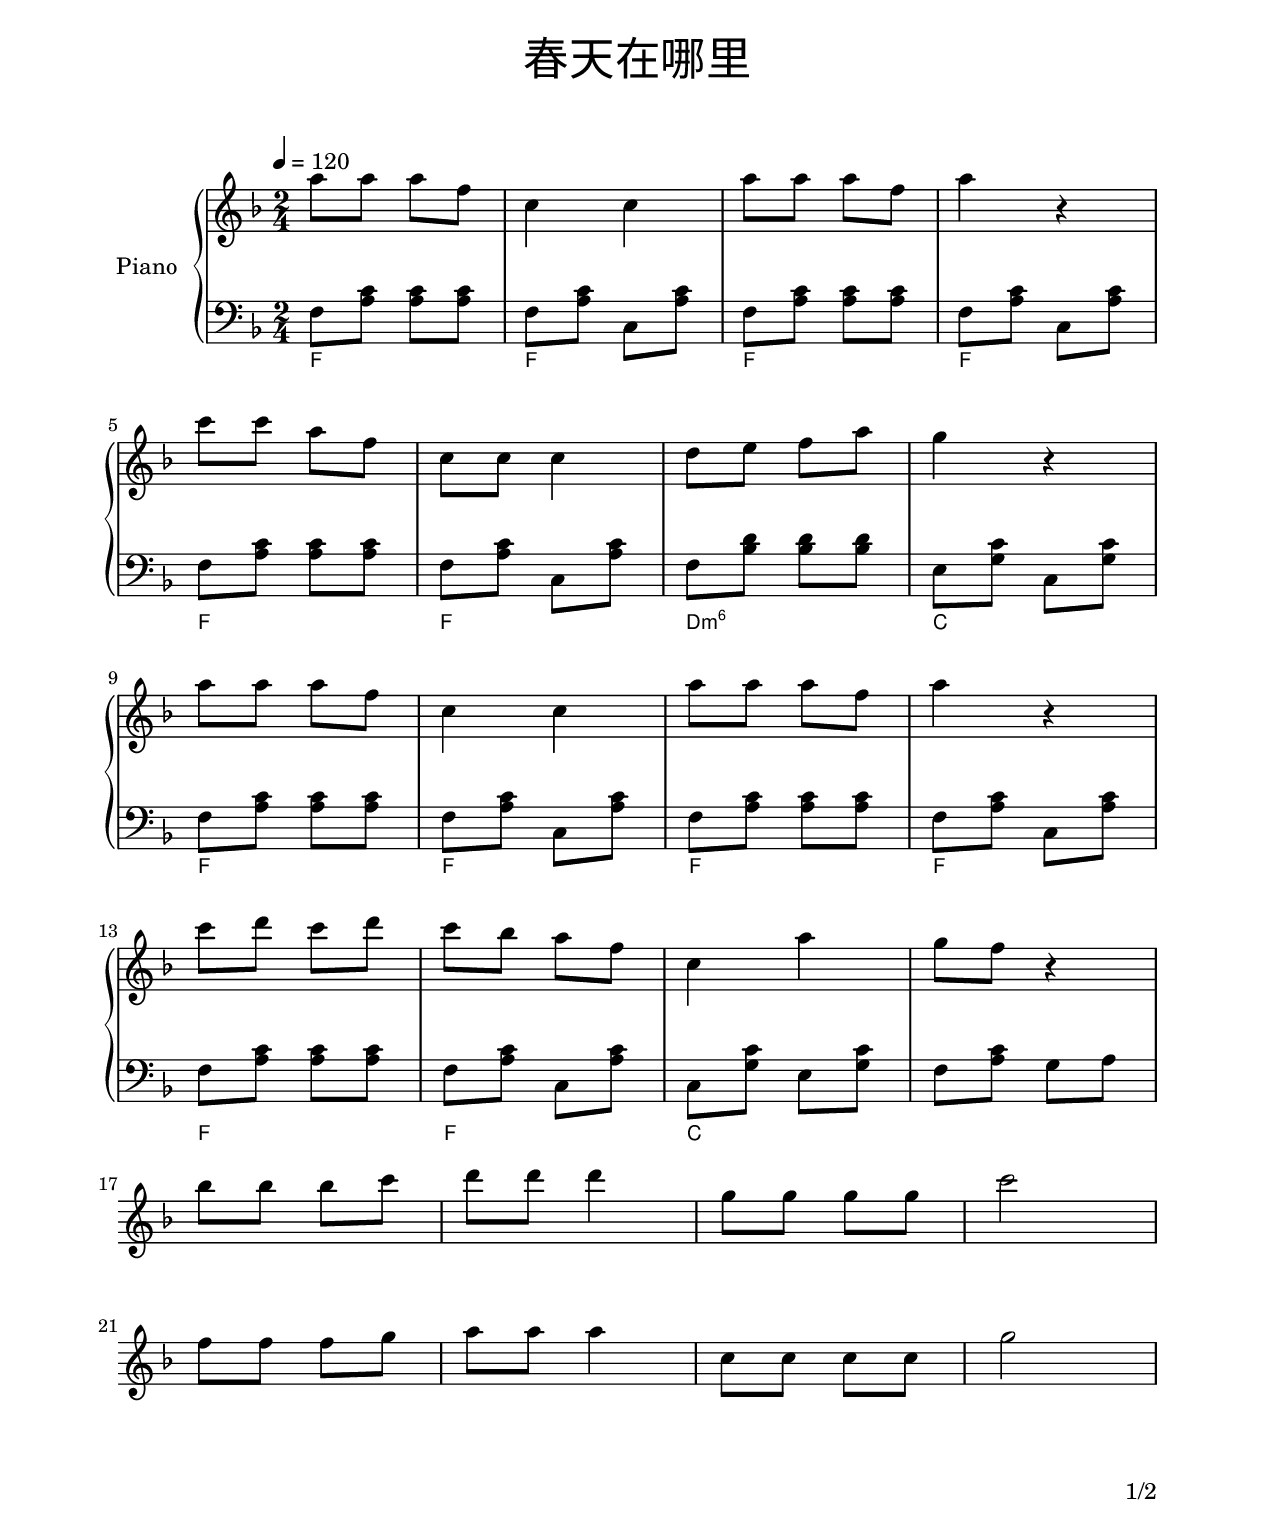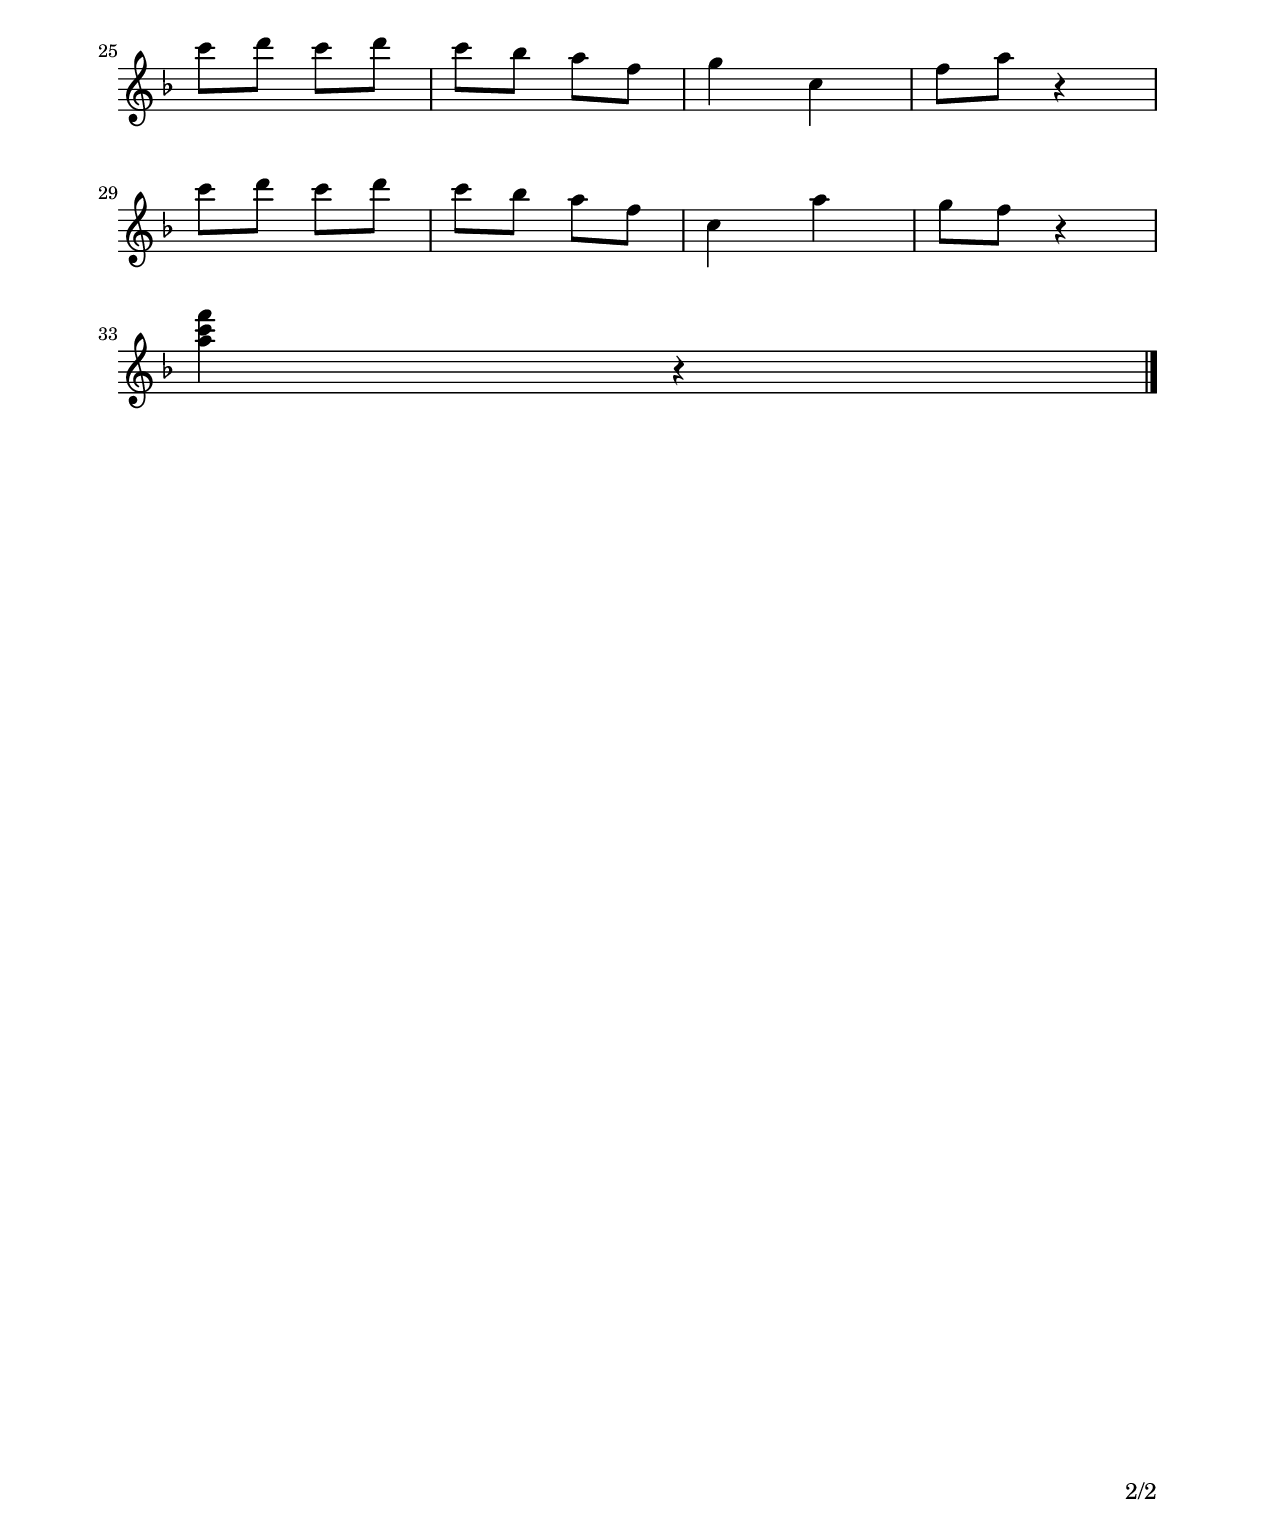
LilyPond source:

\version "2.24.3"
\include "../settings.v1.ly"

\header {
  title = \markup \override #'((font-name . "FangSong")(font-size . 6)) "春天在哪里"
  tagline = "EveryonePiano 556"
}

\paper {
  total-page = 2
}

\markup \vspace #1.5

Ci    = { e8 <<g8  c'8>> c8          <<g8  c'8>> }
Cii   = { c8 <<g8  c'8>> e8          <<g8  c'8>> }
DmSix = { f8 <<bf8 d'8>> <<bf8 d'8>> <<bf8 d'8>> }
Fi    = { f8 <<a8  c'8>> <<a8  c'8>> <<a8  c'8>> }
Fii   = { f8 <<a8  c'8>> c8          <<a8  c'8>> }

\score {
  \new PianoStaff \with {
    instrumentName = "Piano"
  } <<
    \new Staff {
      \tempo 4 = 120
      \clef treble
      \key f \major
      \time 2/4
      
      a''8  a''8  a''8  f''8  | c''4        c''4      | a''8 a''8 a''8 f''8 | a''4      r4 | \break
      c'''8 c'''8 a''8  f''8  | c''8  c''8  c''4      | d''8 e''8 f''8 a''8 | g''4      r4 | \break
      a''8  a''8  a''8  f''8  | c''4        c''4      | a''8 a''8 a''8 f''8 | a''4      r4 | \break
      c'''8 d'''8 c'''8 d'''8 | c'''8 bf''8 a''8 f''8 | c''4      a''4      | g''8 f''8 r4 | \break
      
      bf''8 bf''8 bf''8 c'''8 | d'''8 d'''8 d'''4 | g''8 g''8 g''8 g''8 | c'''2 | \break
      f''8  f''8  f''8  g''8  | a''8  a''8  a''4  | c''8 c''8 c''8 c''8 | g''2  | \break
      
      c'''8 d'''8 c'''8 d'''8 | c'''8 bf''8 a''8 f''8 | g''4 c''4 | f''8 a''8 r4 | \break
      c'''8 d'''8 c'''8 d'''8 | c'''8 bf''8 a''8 f''8 | c''4 a''4 | g''8 f''8 r4 | \break
      
      <a'' c''' f'''>4 r4 | \bar "|."
    }
    \new Staff {
      \clef bass
      \key f \major
      \time 2/4
      
      \Fi | \Fii | \Fi    | \Fii                |
      \Fi | \Fii | \DmSix | \Ci                 |
      \Fi | \Fii | \Fi    | \Fii                |
      \Fi | \Fii | \Cii   | f8 <<a8 c'8>> g8 a8 |
    }
    \chords {
      
      f2 | f2 | f2    | f2 |
      f2 | f2 | d2:m6 | c2 |
      f2 | f2 | f2    | f2 |
      f2 | f2 | c2    | r2 |
    }
  >>
  \layout {}
  \midi {}
}
